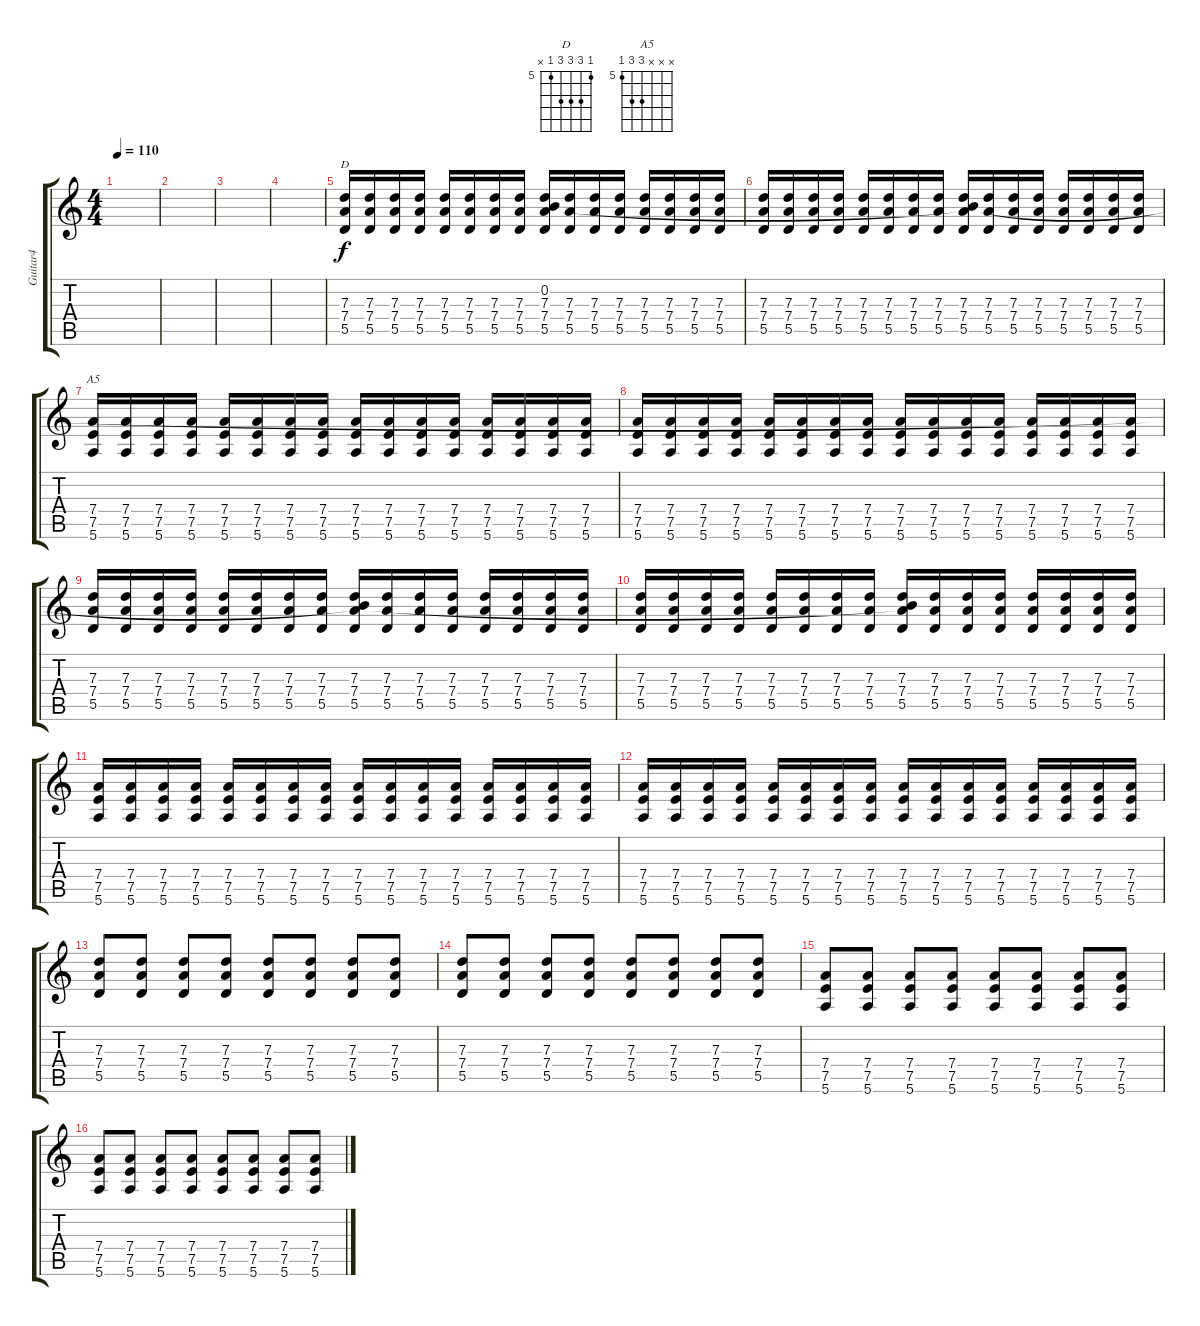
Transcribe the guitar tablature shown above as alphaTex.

\track ("Guitar4" "Guitar4") {instrument distortionguitar}
\staff {score tabs}
\tuning (E4 B3 G3 D3 A2 E2) {hide}
\chord ("D" 5 7 7 7 5 x) {firstfret 5}
\chord ("A5" x x x 7 7 5) {firstfret 5}
\ts (4 4)
\tempo 110
\clef g2
\ks c
|
|
|
|
(7.3 7.4 5.5).16{ch "D"} (7.3 7.4 5.5).16 (7.3 7.4 5.5).16 (7.3 7.4 5.5).16 (7.3 7.4 5.5).16 (7.3 7.4 5.5).16 (7.3 7.4 5.5).16 (7.3 7.4 5.5).16 (0.2 7.3 7.4 5.5).16 (7.3 7.4 5.5).16 (7.3 7.4 5.5).16 (7.3 7.4 5.5).16 (7.3 7.4 5.5).16 (7.3 7.4 5.5).16 (7.3 7.4 5.5).16 (7.3 7.4 5.5).16 |
(7.3 7.4 5.5).16 (7.3 7.4 5.5).16 (7.3 7.4 5.5).16 (7.3 7.4 5.5).16 (7.3 7.4 5.5).16 (7.3 7.4 5.5).16 (7.3 7.4 5.5).16 (7.3 7.4 5.5).16 (0.2{t} 7.3 7.4 5.5).16 (7.3 7.4 5.5).16 (7.3 7.4 5.5).16 (7.3 7.4 5.5).16 (7.3 7.4 5.5).16 (7.3 7.4 5.5).16 (7.3 7.4 5.5).16 (7.3 7.4 5.5).16 |
(7.4 7.5 5.6).16{ch "A5"} (7.4 7.5 5.6).16 (7.4 7.5 5.6).16 (7.4 7.5 5.6).16 (7.4 7.5 5.6).16 (7.4 7.5 5.6).16 (7.4 7.5 5.6).16 (7.4 7.5 5.6).16 (7.4 7.5 5.6).16 (7.4 7.5 5.6).16 (7.4 7.5 5.6).16 (7.4 7.5 5.6).16 (7.4 7.5 5.6).16 (7.4 7.5 5.6).16 (7.4 7.5 5.6).16 (7.4 7.5 5.6).16 |
(7.4 7.5 5.6).16 (7.4 7.5 5.6).16 (7.4 7.5 5.6).16 (7.4 7.5 5.6).16 (7.4 7.5 5.6).16 (7.4 7.5 5.6).16 (7.4 7.5 5.6).16 (7.4 7.5 5.6).16 (7.4 7.5 5.6).16 (7.4 7.5 5.6).16 (7.4 7.5 5.6).16 (7.4 7.5 5.6).16 (7.4 7.5 5.6).16 (7.4 7.5 5.6).16 (7.4 7.5 5.6).16 (7.4 7.5 5.6).16 |
(7.3 7.4 5.5).16 (7.3 7.4 5.5).16 (7.3 7.4 5.5).16 (7.3 7.4 5.5).16 (7.3 7.4 5.5).16 (7.3 7.4 5.5).16 (7.3 7.4 5.5).16 (7.3 7.4 5.5).16 (0.2{t} 7.3 7.4 5.5).16 (7.3 7.4 5.5).16 (7.3 7.4 5.5).16 (7.3 7.4 5.5).16 (7.3 7.4 5.5).16 (7.3 7.4 5.5).16 (7.3 7.4 5.5).16 (7.3 7.4 5.5).16 |
(7.3 7.4 5.5).16 (7.3 7.4 5.5).16 (7.3 7.4 5.5).16 (7.3 7.4 5.5).16 (7.3 7.4 5.5).16 (7.3 7.4 5.5).16 (7.3 7.4 5.5).16 (7.3 7.4 5.5).16 (0.2{t} 7.3 7.4 5.5).16 (7.3 7.4 5.5).16 (7.3 7.4 5.5).16 (7.3 7.4 5.5).16 (7.3 7.4 5.5).16 (7.3 7.4 5.5).16 (7.3 7.4 5.5).16 (7.3 7.4 5.5).16 |
(7.4 7.5 5.6).16 (7.4 7.5 5.6).16 (7.4 7.5 5.6).16 (7.4 7.5 5.6).16 (7.4 7.5 5.6).16 (7.4 7.5 5.6).16 (7.4 7.5 5.6).16 (7.4 7.5 5.6).16 (7.4 7.5 5.6).16 (7.4 7.5 5.6).16 (7.4 7.5 5.6).16 (7.4 7.5 5.6).16 (7.4 7.5 5.6).16 (7.4 7.5 5.6).16 (7.4 7.5 5.6).16 (7.4 7.5 5.6).16 |
(7.4 7.5 5.6).16 (7.4 7.5 5.6).16 (7.4 7.5 5.6).16 (7.4 7.5 5.6).16 (7.4 7.5 5.6).16 (7.4 7.5 5.6).16 (7.4 7.5 5.6).16 (7.4 7.5 5.6).16 (7.4 7.5 5.6).16 (7.4 7.5 5.6).16 (7.4 7.5 5.6).16 (7.4 7.5 5.6).16 (7.4 7.5 5.6).16 (7.4 7.5 5.6).16 (7.4 7.5 5.6).16 (7.4 7.5 5.6).16 |
(7.3 7.4 5.5).8 (7.3 7.4 5.5).8 (7.3 7.4 5.5).8 (7.3 7.4 5.5).8 (7.3 7.4 5.5).8 (7.3 7.4 5.5).8 (7.3 7.4 5.5).8 (7.3 7.4 5.5).8 |
(7.3 7.4 5.5).8 (7.3 7.4 5.5).8 (7.3 7.4 5.5).8 (7.3 7.4 5.5).8 (7.3 7.4 5.5).8 (7.3 7.4 5.5).8 (7.3 7.4 5.5).8 (7.3 7.4 5.5).8 |
(7.4 7.5 5.6).8 (7.4 7.5 5.6).8 (7.4 7.5 5.6).8 (7.4 7.5 5.6).8 (7.4 7.5 5.6).8 (7.4 7.5 5.6).8 (7.4 7.5 5.6).8 (7.4 7.5 5.6).8 |
(7.4 7.5 5.6).8 (7.4 7.5 5.6).8 (7.4 7.5 5.6).8 (7.4 7.5 5.6).8 (7.4 7.5 5.6).8 (7.4 7.5 5.6).8 (7.4 7.5 5.6).8 (7.4 7.5 5.6).8
